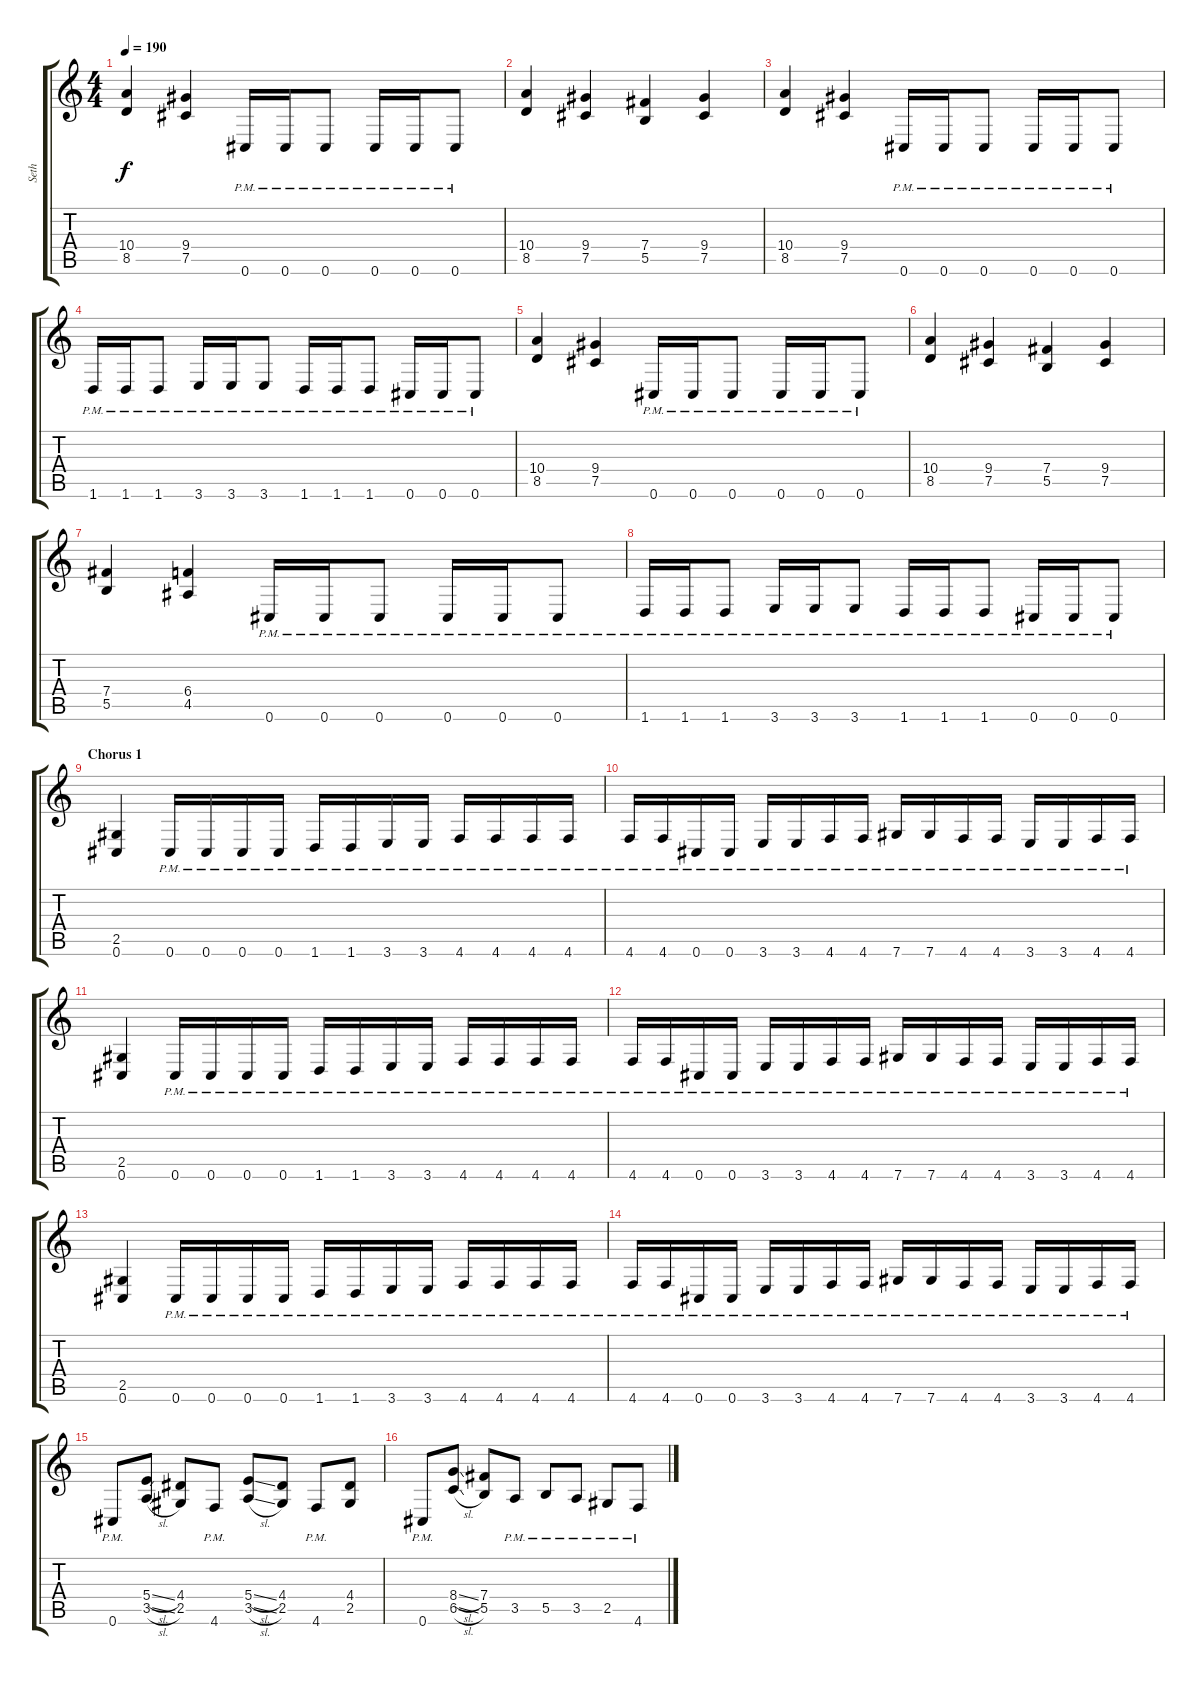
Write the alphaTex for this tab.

\track ("Seth" "Seth") {instrument distortionguitar}
\staff {score tabs}
\tuning (Db4 Ab3 E3 B2 Gb2 Db2) {hide}
\ts (4 4)
\tempo 190
\clef g2
\ks c
(10.4 8.5).4{dy f} (9.4 7.5).4 0.6{pm}.16 0.6{pm}.16 0.6{pm}.8 0.6{pm}.16 0.6{pm}.16 0.6{pm}.8 |
(10.4 8.5).4 (9.4 7.5).4 (7.4 5.5).4 (9.4 7.5).4 |
(10.4 8.5).4 (9.4 7.5).4 0.6{pm}.16 0.6{pm}.16 0.6{pm}.8 0.6{pm}.16 0.6{pm}.16 0.6{pm}.8 |
1.6{pm}.16 1.6{pm}.16 1.6{pm}.8 3.6{pm}.16 3.6{pm}.16 3.6{pm}.8 1.6{pm}.16 1.6{pm}.16 1.6{pm}.8 0.6{pm}.16 0.6{pm}.16 0.6{pm}.8 |
(10.4 8.5).4 (9.4 7.5).4 0.6{pm}.16 0.6{pm}.16 0.6{pm}.8 0.6{pm}.16 0.6{pm}.16 0.6{pm}.8 |
(10.4 8.5).4 (9.4 7.5).4 (7.4 5.5).4 (9.4 7.5).4 |
(7.4 5.5).4 (6.4 4.5).4 0.6{pm}.16 0.6{pm}.16 0.6{pm}.8 0.6{pm}.16 0.6{pm}.16 0.6{pm}.8 |
1.6{pm}.16 1.6{pm}.16 1.6{pm}.8 3.6{pm}.16 3.6{pm}.16 3.6{pm}.8 1.6{pm}.16 1.6{pm}.16 1.6{pm}.8 0.6{pm}.16 0.6{pm}.16 0.6{pm}.8 |
\section ("" "Chorus 1")
(2.5 0.6).4 0.6{pm}.16 0.6{pm}.16 0.6{pm}.16 0.6{pm}.16 1.6{pm}.16 1.6{pm}.16 3.6{pm}.16 3.6{pm}.16 4.6{pm}.16 4.6{pm}.16 4.6{pm}.16 4.6{pm}.16 |
4.6{pm}.16 4.6{pm}.16 0.6{pm}.16 0.6{pm}.16 3.6{pm}.16 3.6{pm}.16 4.6{pm}.16 4.6{pm}.16 7.6{pm}.16 7.6{pm}.16 4.6{pm}.16 4.6{pm}.16 3.6{pm}.16 3.6{pm}.16 4.6{pm}.16 4.6{pm}.16 |
(2.5 0.6).4 0.6{pm}.16 0.6{pm}.16 0.6{pm}.16 0.6{pm}.16 1.6{pm}.16 1.6{pm}.16 3.6{pm}.16 3.6{pm}.16 4.6{pm}.16 4.6{pm}.16 4.6{pm}.16 4.6{pm}.16 |
4.6{pm}.16 4.6{pm}.16 0.6{pm}.16 0.6{pm}.16 3.6{pm}.16 3.6{pm}.16 4.6{pm}.16 4.6{pm}.16 7.6{pm}.16 7.6{pm}.16 4.6{pm}.16 4.6{pm}.16 3.6{pm}.16 3.6{pm}.16 4.6{pm}.16 4.6{pm}.16 |
(2.5 0.6).4 0.6{pm}.16 0.6{pm}.16 0.6{pm}.16 0.6{pm}.16 1.6{pm}.16 1.6{pm}.16 3.6{pm}.16 3.6{pm}.16 4.6{pm}.16 4.6{pm}.16 4.6{pm}.16 4.6{pm}.16 |
4.6{pm}.16 4.6{pm}.16 0.6{pm}.16 0.6{pm}.16 3.6{pm}.16 3.6{pm}.16 4.6{pm}.16 4.6{pm}.16 7.6{pm}.16 7.6{pm}.16 4.6{pm}.16 4.6{pm}.16 3.6{pm}.16 3.6{pm}.16 4.6{pm}.16 4.6{pm}.16 |
0.6{pm}.8 (5.4{sl} 3.5{sl}).8 (4.4 2.5).8 4.6{pm}.8 (5.4{sl} 3.5{sl}).8 (4.4 2.5).8 4.6{pm}.8 (4.4 2.5).8 |
0.6{pm}.8 (8.4{sl} 6.5{sl}).8 (7.4 5.5).8 3.5{pm}.8 5.5{pm}.8 3.5{pm}.8 2.5{pm}.8 4.6{pm}.8
